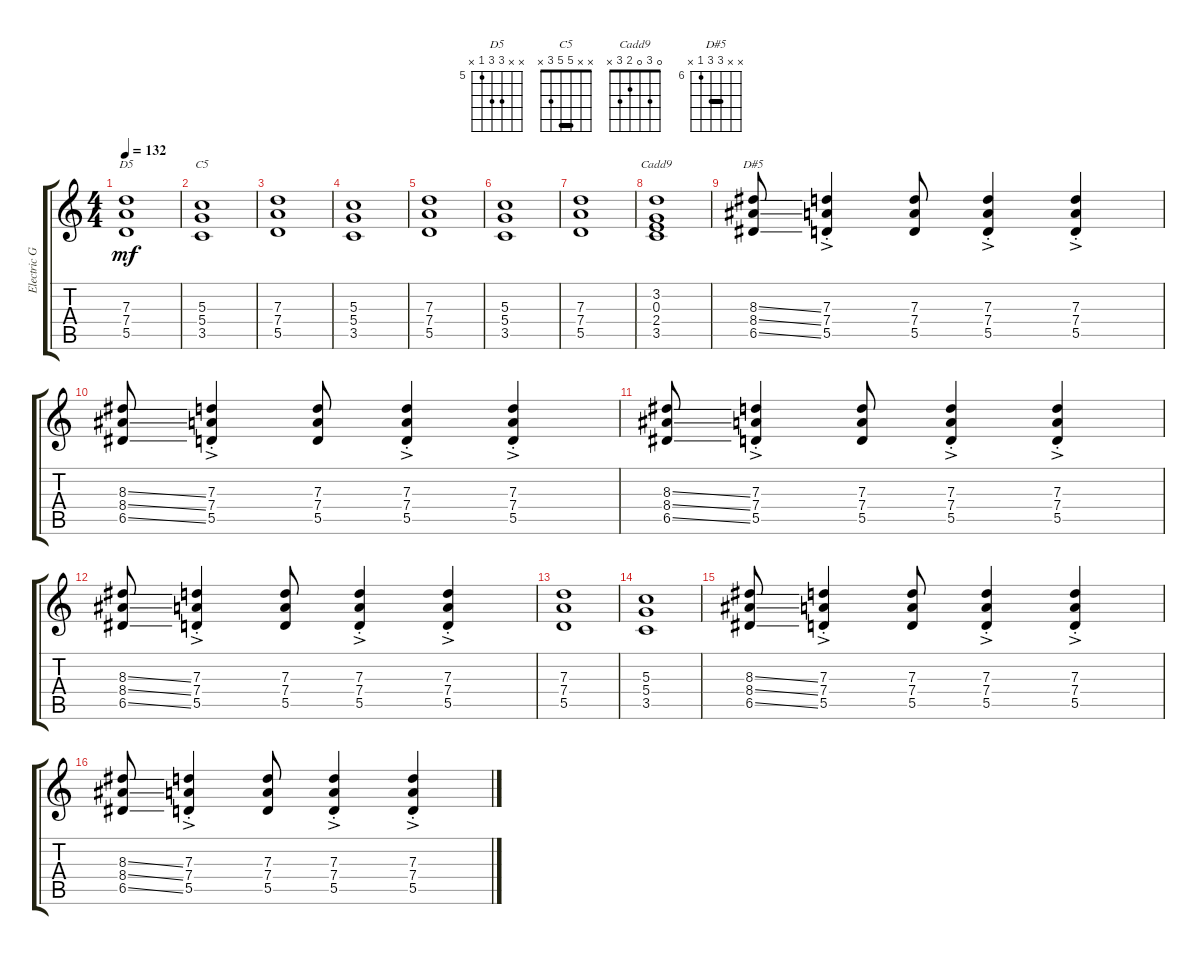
\track ("Electric Guitar" "Electric G") {instrument overdrivenguitar}
\staff {score tabs}
\tuning (E4 B3 G3 D3 A2 E2) {hide}
\chord ("D5" x x 7 7 5 x) {firstfret 5}
\chord ("C5" x x 5 5 3 x) {barre 5}
\chord ("Cadd9" 0 3 0 2 3 x)
\chord ("D#5" x x 8 8 6 x) {firstfret 6 barre 8}
\ts (4 4)
\tempo 132
\clef g2
\ks c
(7.3 7.4 5.5).1{ch "D5" dy mf} |
(5.3 5.4 3.5).1{ch "C5"} |
(7.3 7.4 5.5).1 |
(5.3 5.4 3.5).1 |
(7.3 7.4 5.5).1 |
(5.3 5.4 3.5).1 |
(7.3 7.4 5.5).1 |
(3.2 0.3 2.4 3.5).1{ch "Cadd9"} |
(8.3{ss} 8.4{ss} 6.5{ss}).8{ch "D#5"} (7.3{ac st} 7.4{ac st} 5.5{ac st}).4 (7.3 7.4 5.5).8 (7.3{ac st} 7.4{ac st} 5.5{ac st}).4 (7.3{ac st} 7.4{ac st} 5.5{ac st}).4 |
(8.3{ss} 8.4{ss} 6.5{ss}).8 (7.3{ac st} 7.4{ac st} 5.5{ac st}).4 (7.3 7.4 5.5).8 (7.3{ac st} 7.4{ac st} 5.5{ac st}).4 (7.3{ac st} 7.4{ac st} 5.5{ac st}).4 |
(8.3{ss} 8.4{ss} 6.5{ss}).8 (7.3{ac st} 7.4{ac st} 5.5{ac st}).4 (7.3 7.4 5.5).8 (7.3{ac st} 7.4{ac st} 5.5{ac st}).4 (7.3{ac st} 7.4{ac st} 5.5{ac st}).4 |
(8.3{ss} 8.4{ss} 6.5{ss}).8 (7.3{ac st} 7.4{ac st} 5.5{ac st}).4 (7.3 7.4 5.5).8 (7.3{ac st} 7.4{ac st} 5.5{ac st}).4 (7.3{ac st} 7.4{ac st} 5.5{ac st}).4 |
(7.3 7.4 5.5).1 |
(5.3 5.4 3.5).1 |
(8.3{ss} 8.4{ss} 6.5{ss}).8 (7.3{ac st} 7.4{ac st} 5.5{ac st}).4 (7.3 7.4 5.5).8 (7.3{ac st} 7.4{ac st} 5.5{ac st}).4 (7.3{ac st} 7.4{ac st} 5.5{ac st}).4 |
(8.3{ss} 8.4{ss} 6.5{ss}).8 (7.3{ac st} 7.4{ac st} 5.5{ac st}).4 (7.3 7.4 5.5).8 (7.3{ac st} 7.4{ac st} 5.5{ac st}).4 (7.3{ac st} 7.4{ac st} 5.5{ac st}).4
